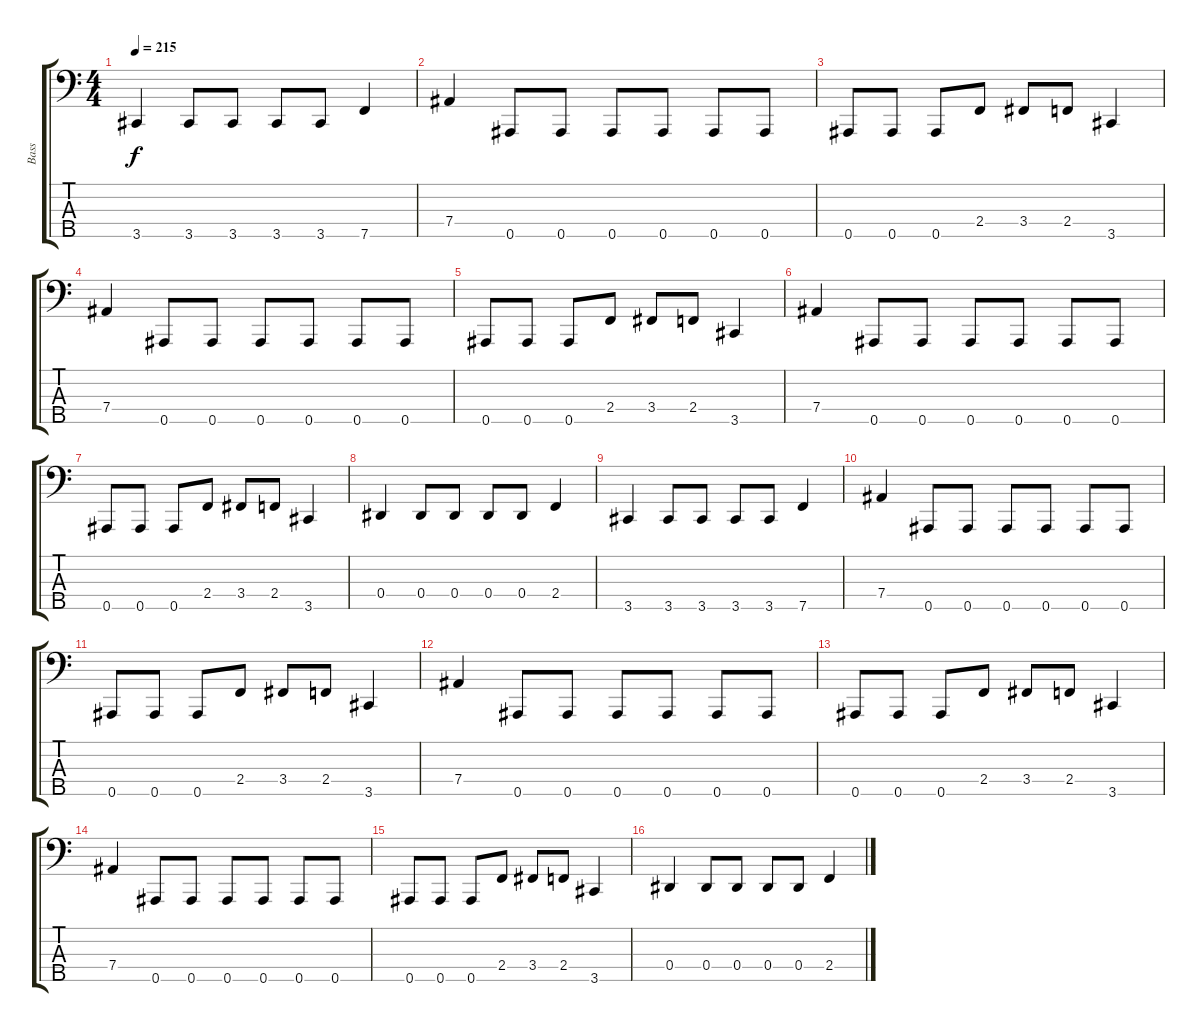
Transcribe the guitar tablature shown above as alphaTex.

\track ("Bass" "Bass") {instrument electricbassfinger}
\staff {score tabs}
\tuning (Gb2 Db2 Ab1 Eb1 Bb0) {hide}
\ts (4 4)
\tempo 215
\clef f4
\ks c
3.5.4{dy f} 3.5.8 3.5.8 3.5.8 3.5.8 7.5.4 |
7.4.4 0.5.8 0.5.8 0.5.8 0.5.8 0.5.8 0.5.8 |
0.5.8 0.5.8 0.5.8 2.4.8 3.4.8 2.4.8 3.5.4 |
7.4.4 0.5.8 0.5.8 0.5.8 0.5.8 0.5.8 0.5.8 |
0.5.8 0.5.8 0.5.8 2.4.8 3.4.8 2.4.8 3.5.4 |
7.4.4 0.5.8 0.5.8 0.5.8 0.5.8 0.5.8 0.5.8 |
0.5.8 0.5.8 0.5.8 2.4.8 3.4.8 2.4.8 3.5.4 |
0.4.4 0.4.8 0.4.8 0.4.8 0.4.8 2.4.4 |
3.5.4 3.5.8 3.5.8 3.5.8 3.5.8 7.5.4 |
7.4.4 0.5.8 0.5.8 0.5.8 0.5.8 0.5.8 0.5.8 |
0.5.8 0.5.8 0.5.8 2.4.8 3.4.8 2.4.8 3.5.4 |
7.4.4 0.5.8 0.5.8 0.5.8 0.5.8 0.5.8 0.5.8 |
0.5.8 0.5.8 0.5.8 2.4.8 3.4.8 2.4.8 3.5.4 |
7.4.4 0.5.8 0.5.8 0.5.8 0.5.8 0.5.8 0.5.8 |
0.5.8 0.5.8 0.5.8 2.4.8 3.4.8 2.4.8 3.5.4 |
0.4.4 0.4.8 0.4.8 0.4.8 0.4.8 2.4.4
